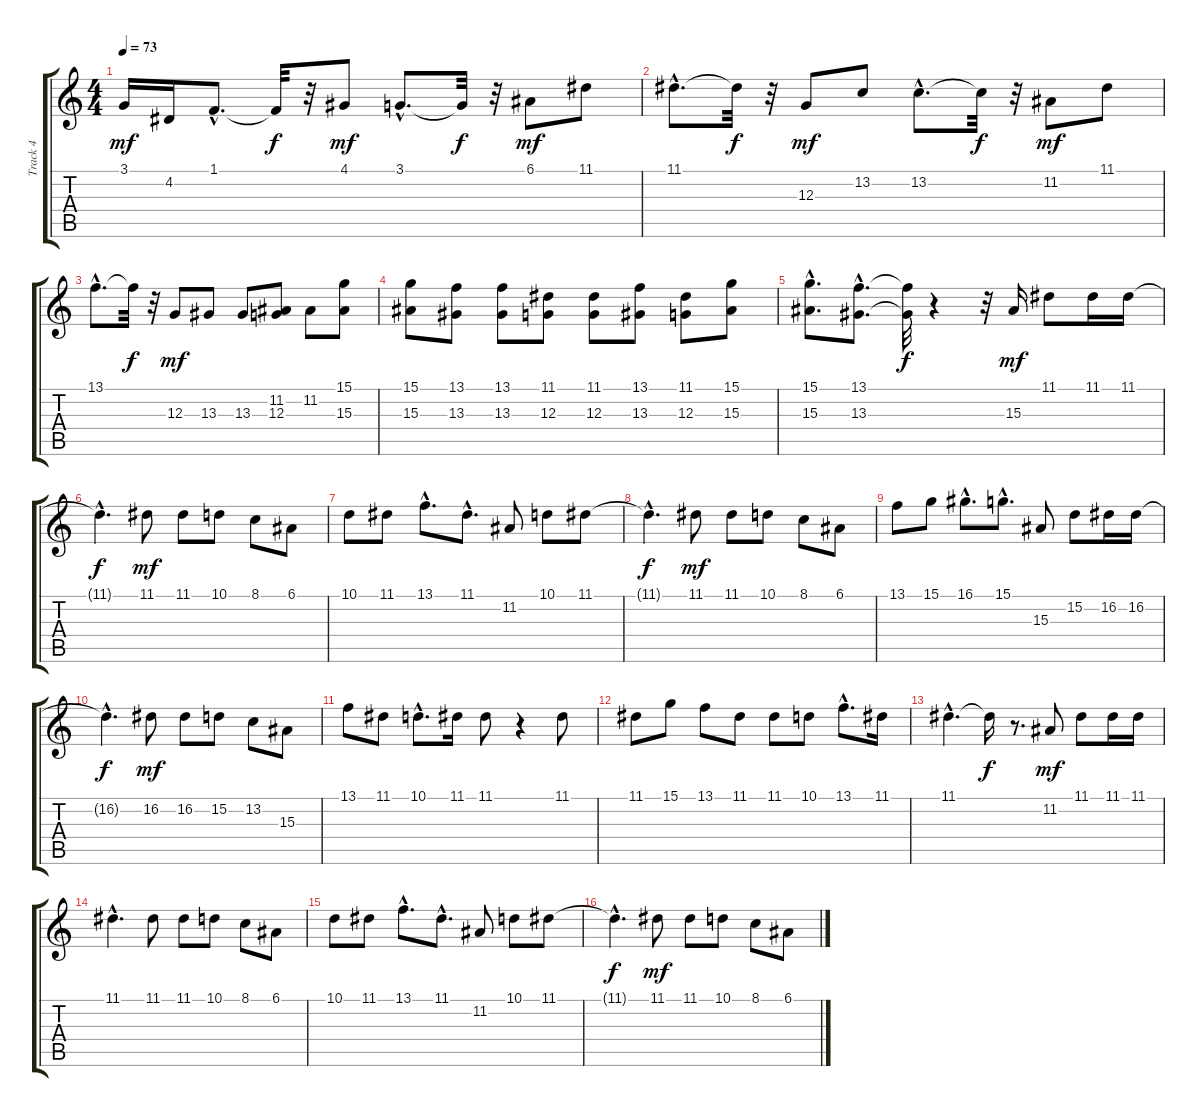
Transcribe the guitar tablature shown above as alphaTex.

\track ("Track 4" "Track 4") {instrument flute}
\staff {score tabs}
\tuning (E4 B3 G3 D3 A2 E2) {hide}
\ts (4 4)
\tempo 73
\clef g2
\ks c
3.1.16{dy mf} 4.2.16 1.1{hac}.8{d} 1.1{t}.32{dy f} r.32 4.1.8{dy mf} 3.1{hac}.8{d} 3.1{t}.32{dy f} r.32 6.1.8{dy mf} 11.1.8 |
11.1{hac}.8{d} 11.1{t}.32{dy f} r.32 12.3.8{dy mf} 13.2.8 13.2{hac}.8{d} 13.2{t}.32{dy f} r.32 11.2.8{dy mf} 11.1.8 |
13.1{hac}.8{d} 13.1{t}.32{dy f} r.32 12.3.8{dy mf} 13.3.8 13.3.8 (11.2 12.3).8 11.2.8 (15.1 15.3).8 |
(15.1 15.3).8 (13.1 13.3).8 (13.1 13.3).8 (11.1 12.3).8 (11.1 12.3).8 (13.1 13.3).8 (11.1 12.3).8 (15.1 15.3).8 |
(15.1{hac} 15.3{hac}).8{d} (13.1{hac} 13.3{hac}).8{d} (13.1{t} 13.3{t}).32{dy f} r.4 r.32 15.3.16{dy mf} 11.1.8 11.1.16 11.1.16 |
11.1{hac t}.4{d dy f} 11.1.8{dy mf} 11.1.8 10.1.8 8.1.8 6.1.8 |
10.1.8 11.1.8 13.1{hac}.8{d} 11.1{hac}.8{d} 11.2.8 10.1.8 11.1.8 |
11.1{hac t}.4{d dy f} 11.1.8{dy mf} 11.1.8 10.1.8 8.1.8 6.1.8 |
13.1.8 15.1.8 16.1{hac}.8{d} 15.1{hac}.8{d} 15.3.8 15.2.8 16.2.16 16.2.16 |
16.2{hac t}.4{d dy f} 16.2.8{dy mf} 16.2.8 15.2.8 13.2.8 15.3.8 |
13.1.8 11.1.8 10.1{hac}.8{d} 11.1.16 11.1.8 r.4 11.1.8 |
11.1.8 15.1.8 13.1.8 11.1.8 11.1.8 10.1.8 13.1{hac}.8{d} 11.1.16 |
11.1{hac}.4{d} 11.1{t}.16{dy f} r.8{d} 11.2.8{dy mf} 11.1.8 11.1.16 11.1.16 |
11.1{hac}.4{d} 11.1.8 11.1.8 10.1.8 8.1.8 6.1.8 |
10.1.8 11.1.8 13.1{hac}.8{d} 11.1{hac}.8{d} 11.2.8 10.1.8 11.1.8 |
11.1{hac t}.4{d dy f} 11.1.8{dy mf} 11.1.8 10.1.8 8.1.8 6.1.8
